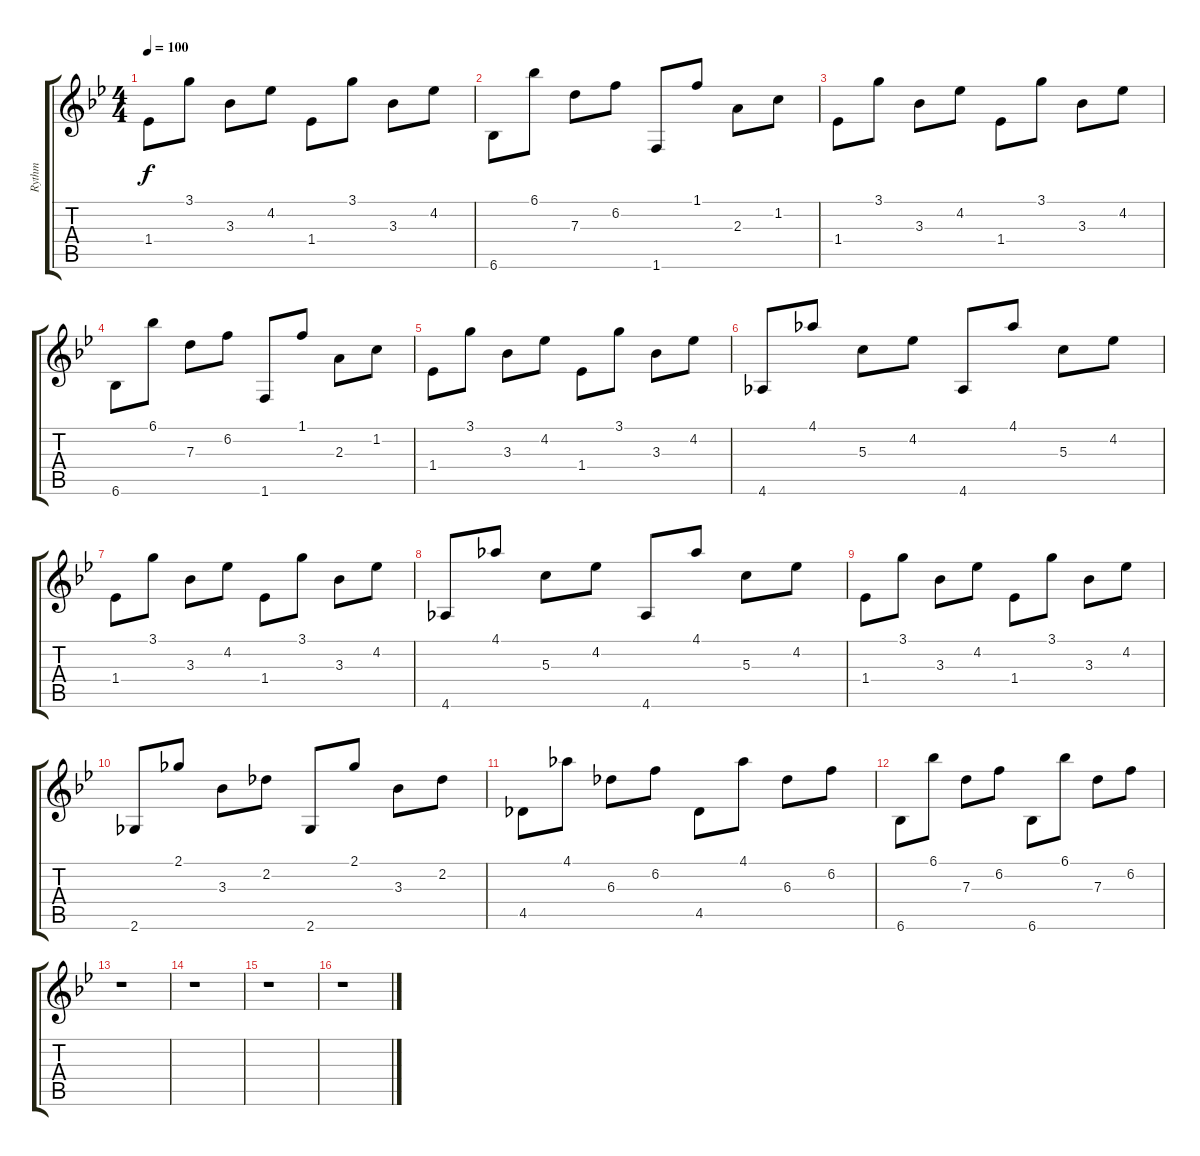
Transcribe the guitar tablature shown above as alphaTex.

\track ("Rythm" "Rythm") {instrument acousticguitarnylon}
\staff {score tabs}
\tuning (E4 B3 G3 D3 A2 E2) {hide}
\ts (4 4)
\tempo 100
\clef g2
\ks bb
1.4.8{dy f} 3.1.8 3.3.8 4.2.8 1.4.8 3.1.8 3.3.8 4.2.8 |
6.6.8 6.1.8 7.3.8 6.2.8 1.6.8 1.1.8 2.3.8 1.2.8 |
1.4.8 3.1.8 3.3.8 4.2.8 1.4.8 3.1.8 3.3.8 4.2.8 |
6.6.8 6.1.8 7.3.8 6.2.8 1.6.8 1.1.8 2.3.8 1.2.8 |
1.4.8 3.1.8 3.3.8 4.2.8 1.4.8 3.1.8 3.3.8 4.2.8 |
4.6.8 4.1.8 5.3.8 4.2.8 4.6.8 4.1.8 5.3.8 4.2.8 |
1.4.8 3.1.8 3.3.8 4.2.8 1.4.8 3.1.8 3.3.8 4.2.8 |
4.6.8 4.1.8 5.3.8 4.2.8 4.6.8 4.1.8 5.3.8 4.2.8 |
1.4.8 3.1.8 3.3.8 4.2.8 1.4.8 3.1.8 3.3.8 4.2.8 |
2.6.8 2.1.8 3.3.8 2.2.8 2.6.8 2.1.8 3.3.8 2.2.8 |
4.5.8 4.1.8 6.3.8 6.2.8 4.5.8 4.1.8 6.3.8 6.2.8 |
6.6.8 6.1.8 7.3.8 6.2.8 6.6.8 6.1.8 7.3.8 6.2.8 |
r.1 |
r.1 |
r.1 |
r.1
